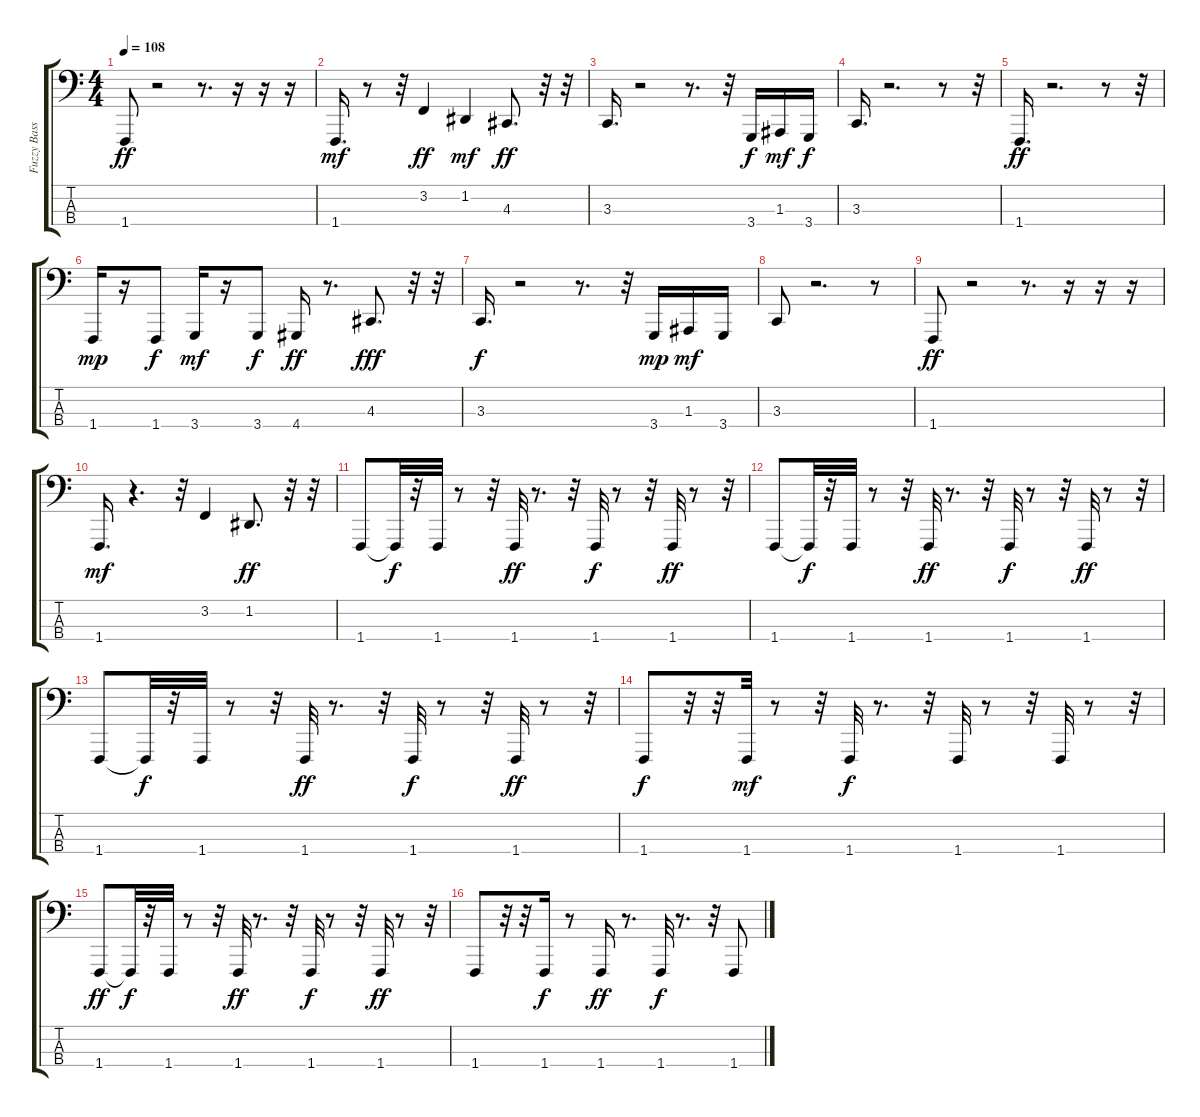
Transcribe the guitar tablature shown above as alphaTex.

\track ("Fuzzy Bass" "Fuzzy Bass") {instrument lead8bassandlead}
\staff {score tabs}
\tuning (G2 D2 A1 E1) {hide}
\ts (4 4)
\tempo 108
\clef f4
\ks c
1.4.8{dy ff} r.2 r.8{d} r.16 r.16 r.16 |
1.4.16{d dy mf} r.8 r.32 3.2.4{dy ff} 1.2.4{dy mf} 4.3.8{d dy ff} r.32 r.32 |
3.3.16{d} r.2 r.8{d} r.32 3.4.16{dy f} 1.3.16{dy mf} 3.4.16{dy f} |
3.3.16{d} r.2{d} r.8 r.32 |
1.4.16{d dy ff} r.2{d} r.8 r.32 |
1.4.16{dy mp} r.16 1.4.8{dy f} 3.4.16{dy mf} r.16 3.4.8{dy f} 4.4.16{dy ff} r.8{d} 4.3.8{d dy fff} r.32 r.32 |
3.3.16{d dy f} r.2 r.8{d} r.32 3.4.16{dy mp} 1.3.16{dy mf} 3.4.16 |
3.3.8 r.2{d} r.8 |
1.4.8{dy ff} r.2 r.8{d} r.16 r.16 r.16 |
1.4.16{d dy mf} r.4{d} r.32 3.2.4 1.2.8{d dy ff} r.32 r.32 |
1.4.8 1.4{t}.32{dy f} r.32 1.4.32 r.8 r.32 1.4.32{dy ff} r.8{d} r.32 1.4.32{dy f} r.8 r.32 1.4.32{dy ff} r.8 r.32 |
1.4.8 1.4{t}.32{dy f} r.32 1.4.32 r.8 r.32 1.4.32{dy ff} r.8{d} r.32 1.4.32{dy f} r.8 r.32 1.4.32{dy ff} r.8 r.32 |
1.4.8 1.4{t}.32{dy f} r.32 1.4.32 r.8 r.32 1.4.32{dy ff} r.8{d} r.32 1.4.32{dy f} r.8 r.32 1.4.32{dy ff} r.8 r.32 |
1.4.8{dy f} r.32 r.32 1.4.32{dy mf} r.8 r.32 1.4.32{dy f} r.8{d} r.32 1.4.32 r.8 r.32 1.4.32 r.8 r.32 |
1.4.8{dy ff} 1.4{t}.32{dy f} r.32 1.4.32 r.8 r.32 1.4.32{dy ff} r.8{d} r.32 1.4.32{dy f} r.8 r.32 1.4.32{dy ff} r.8 r.32 |
1.4.8 r.32 r.32 1.4.16{dy f} r.8 1.4.16{dy ff} r.8{d} 1.4.32{dy f} r.8{d} r.32 1.4.8
